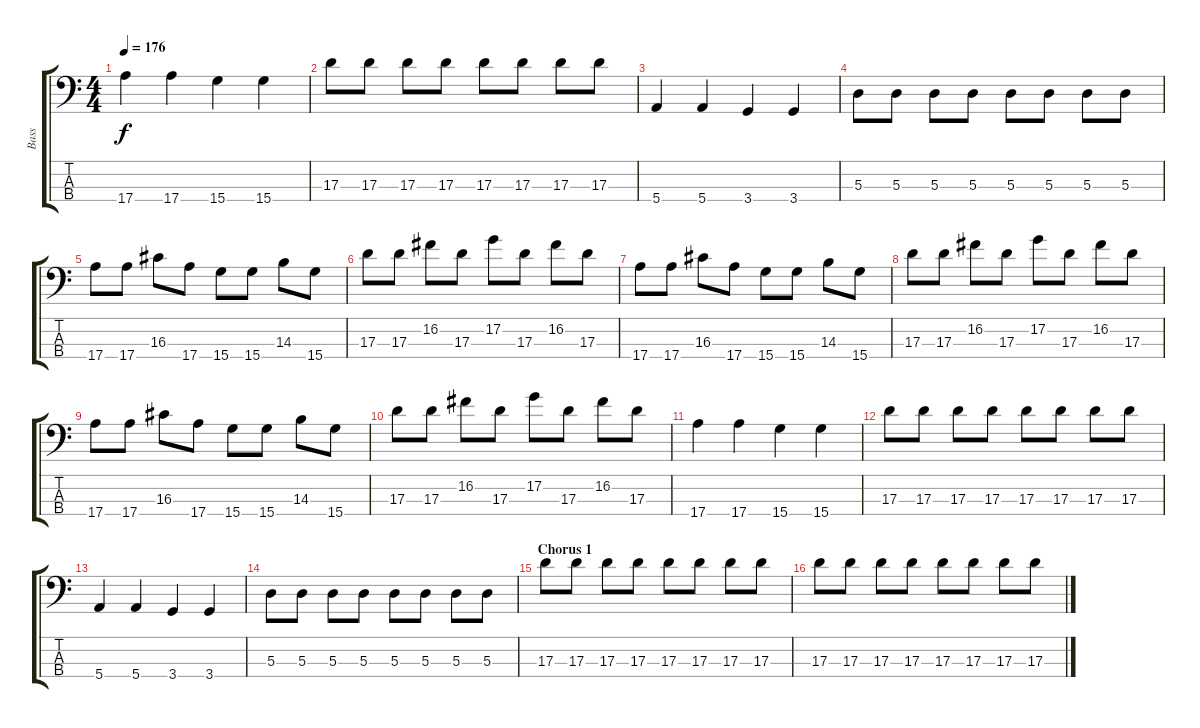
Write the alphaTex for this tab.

\track ("Bass" "Bass") {instrument electricbassfinger}
\staff {score tabs}
\tuning (G2 D2 A1 E1) {hide}
\ts (4 4)
\tempo 176
\clef f4
\ks c
17.4.4{dy f} 17.4.4 15.4.4 15.4.4 |
17.3.8 17.3.8 17.3.8 17.3.8 17.3.8 17.3.8 17.3.8 17.3.8 |
5.4.4 5.4.4 3.4.4 3.4.4 |
5.3.8 5.3.8 5.3.8 5.3.8 5.3.8 5.3.8 5.3.8 5.3.8 |
17.4.8 17.4.8 16.3.8 17.4.8 15.4.8 15.4.8 14.3.8 15.4.8 |
17.3.8 17.3.8 16.2.8 17.3.8 17.2.8 17.3.8 16.2.8 17.3.8 |
17.4.8 17.4.8 16.3.8 17.4.8 15.4.8 15.4.8 14.3.8 15.4.8 |
17.3.8 17.3.8 16.2.8 17.3.8 17.2.8 17.3.8 16.2.8 17.3.8 |
17.4.8 17.4.8 16.3.8 17.4.8 15.4.8 15.4.8 14.3.8 15.4.8 |
17.3.8 17.3.8 16.2.8 17.3.8 17.2.8 17.3.8 16.2.8 17.3.8 |
17.4.4 17.4.4 15.4.4 15.4.4 |
17.3.8 17.3.8 17.3.8 17.3.8 17.3.8 17.3.8 17.3.8 17.3.8 |
5.4.4 5.4.4 3.4.4 3.4.4 |
5.3.8 5.3.8 5.3.8 5.3.8 5.3.8 5.3.8 5.3.8 5.3.8 |
\section ("" "Chorus 1")
17.3.8 17.3.8 17.3.8 17.3.8 17.3.8 17.3.8 17.3.8 17.3.8 |
17.3.8 17.3.8 17.3.8 17.3.8 17.3.8 17.3.8 17.3.8 17.3.8
